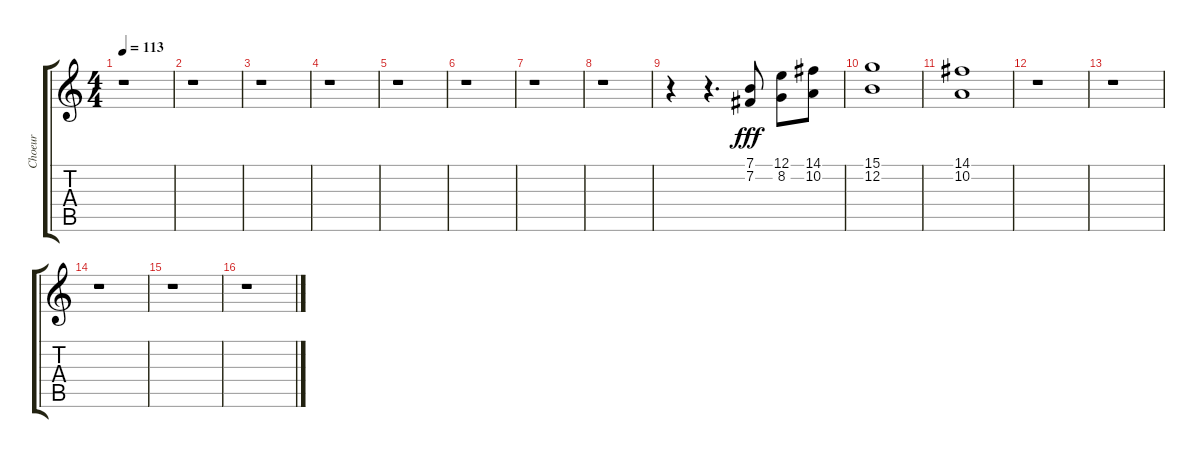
\track ("Choeur" "Choeur") {instrument choiraahs}
\staff {score tabs}
\tuning (E4 B3 G3 D3 A2 E2) {hide}
\ts (4 4)
\tempo 113
\clef g2
\ks c
r.1{dy fff} |
r.1 |
r.1 |
r.1 |
r.1 |
r.1 |
r.1 |
r.1 |
r.4 r.4{d} (7.1 7.2).8 (12.1 8.2).8 (14.1 10.2).8 |
(15.1 12.2).1 |
(14.1 10.2).1 |
r.1 |
r.1 |
r.1 |
r.1 |
r.1
